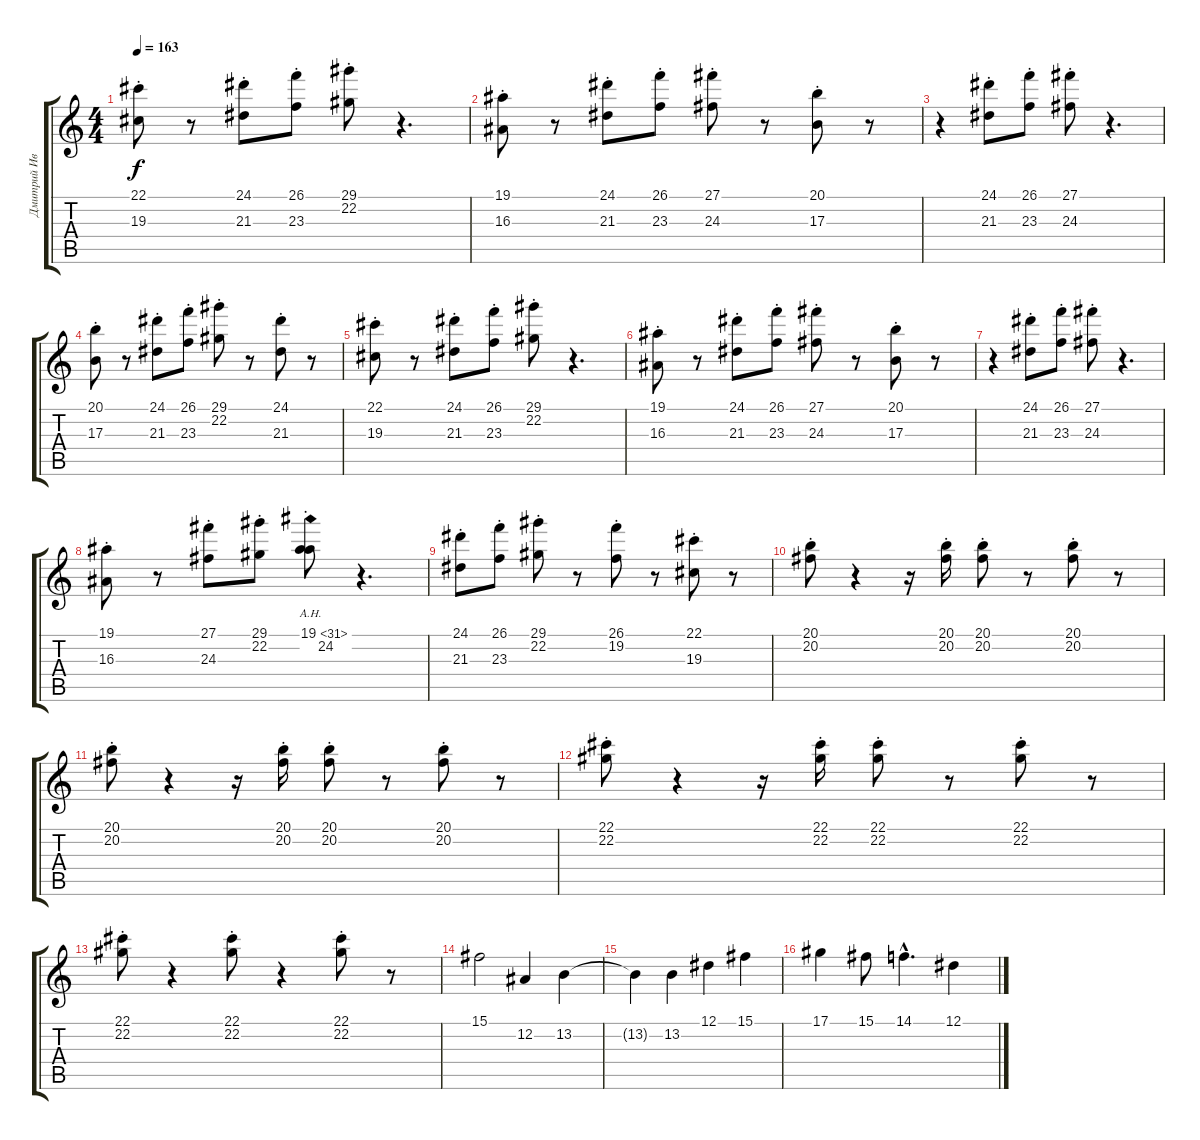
\track ("Дмитрий Иванов" "Дмитрий Ив") {instrument piccolo}
\staff {score tabs}
\tuning (Eb4 Bb3 Gb3 Db3 Ab2 Eb2) {hide}
\ts (4 4)
\tempo 163
\clef g2
\ks c
(22.1{st} 19.3{st}).8{dy f} r.8 (24.1{st} 21.3{st}).8 (26.1{st} 23.3{st}).8 (29.1{st} 22.2{st}).8 r.4{d} |
(19.1{st} 16.3{st}).8 r.8 (24.1{st} 21.3{st}).8 (26.1{st} 23.3{st}).8 (27.1{st} 24.3{st}).8 r.8 (20.1{st} 17.3{st}).8 r.8 |
r.4 (24.1{st} 21.3{st}).8 (26.1{st} 23.3{st}).8 (27.1{st} 24.3{st}).8 r.4{d} |
(20.1{st} 17.3{st}).8 r.8 (24.1{st} 21.3{st}).8 (26.1{st} 23.3{st}).8 (29.1{st} 22.2{st}).8 r.8 (24.1{st} 21.3{st}).8 r.8 |
(22.1{st} 19.3{st}).8 r.8 (24.1{st} 21.3{st}).8 (26.1{st} 23.3{st}).8 (29.1{st} 22.2{st}).8 r.4{d} |
(19.1{st} 16.3{st}).8 r.8 (24.1{st} 21.3{st}).8 (26.1{st} 23.3{st}).8 (27.1{st} 24.3{st}).8 r.8 (20.1{st} 17.3{st}).8 r.8 |
r.4 (24.1{st} 21.3{st}).8 (26.1{st} 23.3{st}).8 (27.1{st} 24.3{st}).8 r.4{d} |
(19.1{st} 16.3{st}).8 r.8 (27.1{st} 24.3{st}).8 (29.1{st} 22.2{st}).8 (19.1{ah 12 st} 24.2{st}).8 r.4{d} |
(24.1{st} 21.3{st}).8 (26.1{st} 23.3{st}).8 (29.1{st} 22.2{st}).8 r.8 (26.1{st} 19.2{st}).8 r.8 (22.1{st} 19.3{st}).8 r.8 |
(20.1{st} 20.2{st}).8 r.4 r.16 (20.1{st} 20.2{st}).16 (20.1{st} 20.2{st}).8 r.8 (20.1{st} 20.2{st}).8 r.8 |
(20.1{st} 20.2{st}).8 r.4 r.16 (20.1{st} 20.2{st}).16 (20.1{st} 20.2{st}).8 r.8 (20.1{st} 20.2{st}).8 r.8 |
(22.1{st} 22.2{st}).8 r.4 r.16 (22.1{st} 22.2{st}).16 (22.1{st} 22.2{st}).8 r.8 (22.1{st} 22.2{st}).8 r.8 |
(22.1{st} 22.2{st}).8 r.4 (22.1{st} 22.2{st}).8 r.4 (22.1{st} 22.2{st}).8 r.8 |
15.1.2{instrument piccolo} 12.2.4 13.2.4 |
13.2{t}.4 13.2.4 12.1.4 15.1.4 |
17.1.4 15.1.8 14.1{hac}.4{d} 12.1.4
